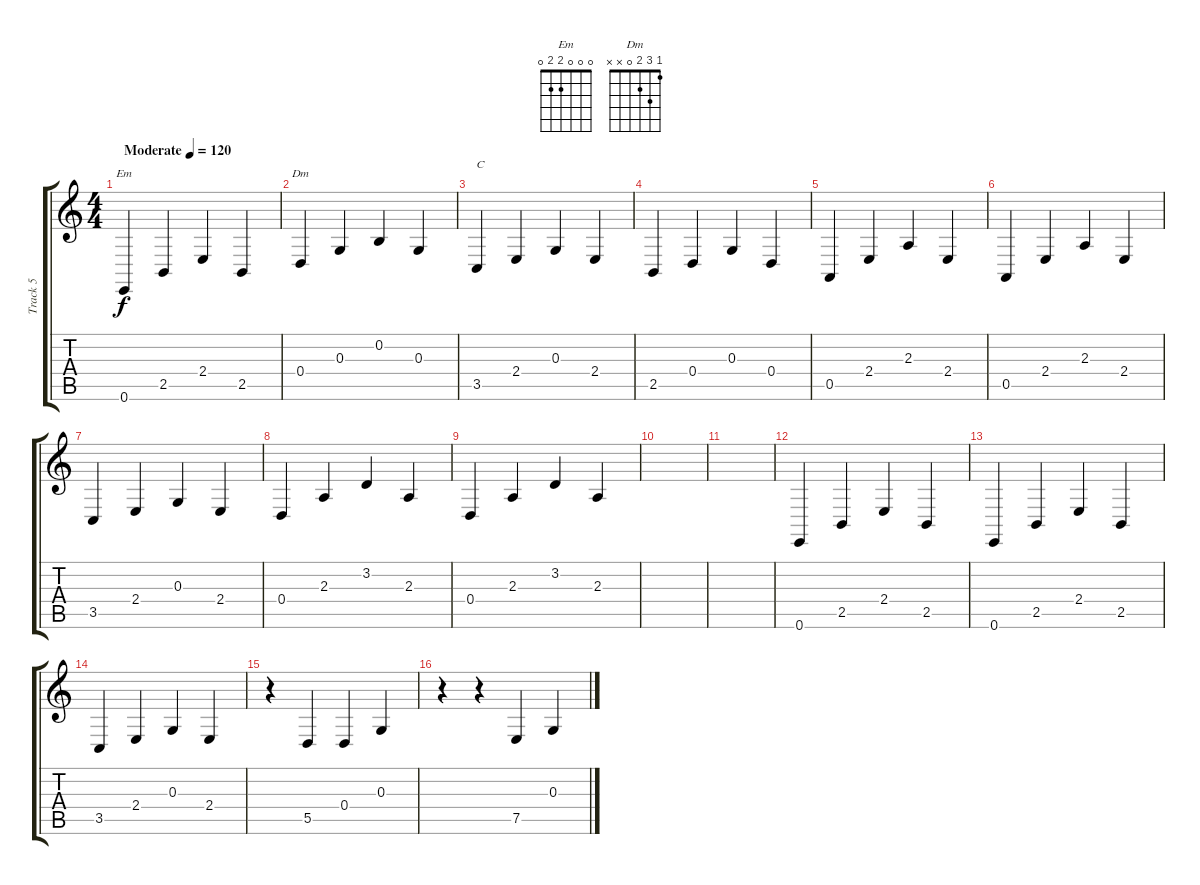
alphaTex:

\track ("Track 5" "Track 5") {instrument acousticgrandpiano}
\staff {score tabs}
\tuning (E4 B3 G3 D3 A2 E2) {hide}
\chord ("Em" 0 0 0 2 2 0)
\chord ("Dm" 1 3 2 0 x x)
\ts (4 4)
\tempo (120 "Moderate")
\clef g2
\ks c
0.6.4{ch "Em" dy f instrument acousticgrandpiano} 2.5.4 2.4.4 2.5.4 |
0.4.4{ch "Dm"} 0.3.4 0.2.4 0.3.4 |
3.5.4{txt "C"} 2.4.4 0.3.4 2.4.4 |
2.5.4 0.4.4 0.3.4 0.4.4 |
0.5.4 2.4.4 2.3.4 2.4.4 |
0.5.4 2.4.4 2.3.4 2.4.4 |
3.5.4 2.4.4 0.3.4 2.4.4 |
0.4.4 2.3.4 3.2.4 2.3.4 |
0.4.4 2.3.4 3.2.4 2.3.4 |
|
|
0.6.4 2.5.4 2.4.4 2.5.4 |
0.6.4 2.5.4 2.4.4 2.5.4 |
3.5.4 2.4.4 0.3.4 2.4.4 |
r.4 5.5.4 0.4.4 0.3.4 |
r.4 r.4 7.5.4 0.3.4
